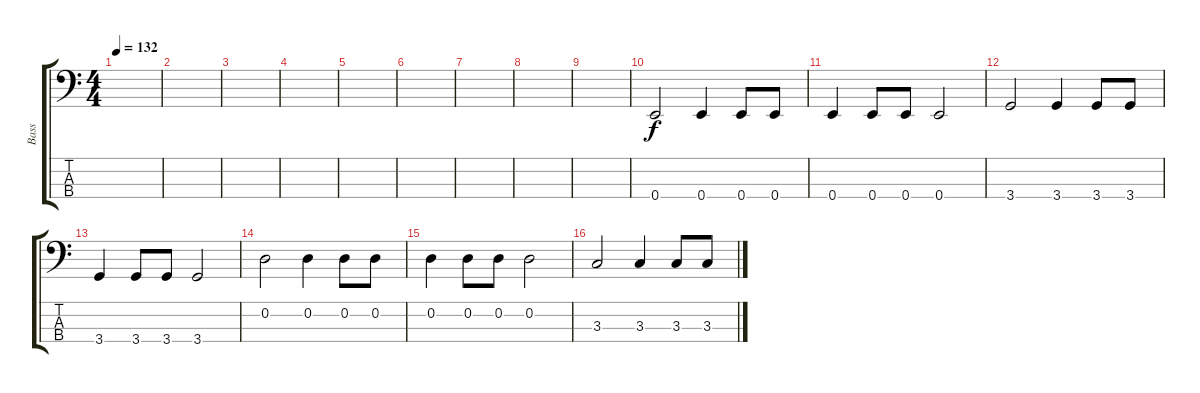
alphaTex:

\track ("Bass" "Bass") {instrument electricbassfinger}
\staff {score tabs}
\tuning (G2 D2 A1 E1) {hide}
\ts (4 4)
\tempo 132
\clef f4
\ks c
|
|
|
|
|
|
|
|
|
0.4.2 0.4.4 0.4.8 0.4.8 |
0.4.4 0.4.8 0.4.8 0.4.2 |
3.4.2 3.4.4 3.4.8 3.4.8 |
3.4.4 3.4.8 3.4.8 3.4.2 |
0.2.2 0.2.4 0.2.8 0.2.8 |
0.2.4 0.2.8 0.2.8 0.2.2 |
3.3.2 3.3.4 3.3.8 3.3.8
